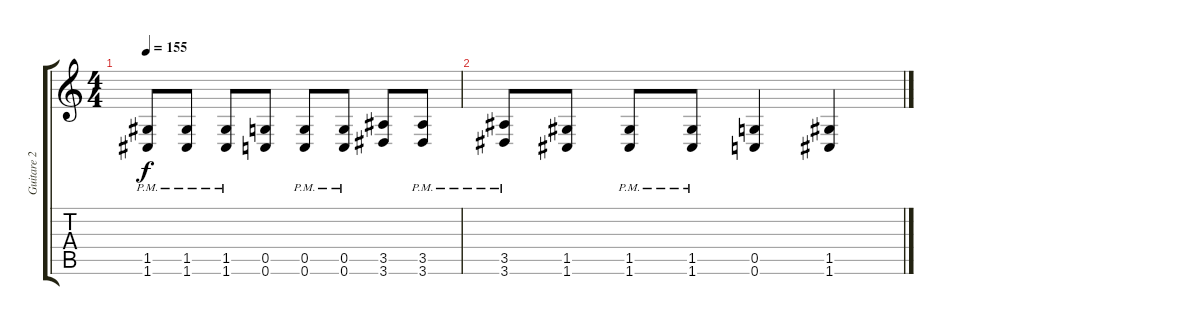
\track ("Guitare 2" "Guitare 2") {instrument distortionguitar}
\staff {score tabs}
\tuning (D4 A3 F3 C3 G2 C2) {hide}
\ts (4 4)
\tempo 155
\clef g2
\ks c
(1.5{pm} 1.6{pm}).8{dy f} (1.5{pm} 1.6{pm}).8 (1.5{pm} 1.6{pm}).8 (0.5 0.6).8 (0.5{pm} 0.6{pm}).8 (0.5{pm} 0.6{pm}).8 (3.5 3.6).8 (3.5{pm} 3.6{pm}).8 |
(3.5{pm} 3.6{pm}).8 (1.5 1.6).8 (1.5{pm} 1.6{pm}).8 (1.5{pm} 1.6{pm}).8 (0.5 0.6).4 (1.5 1.6).4
